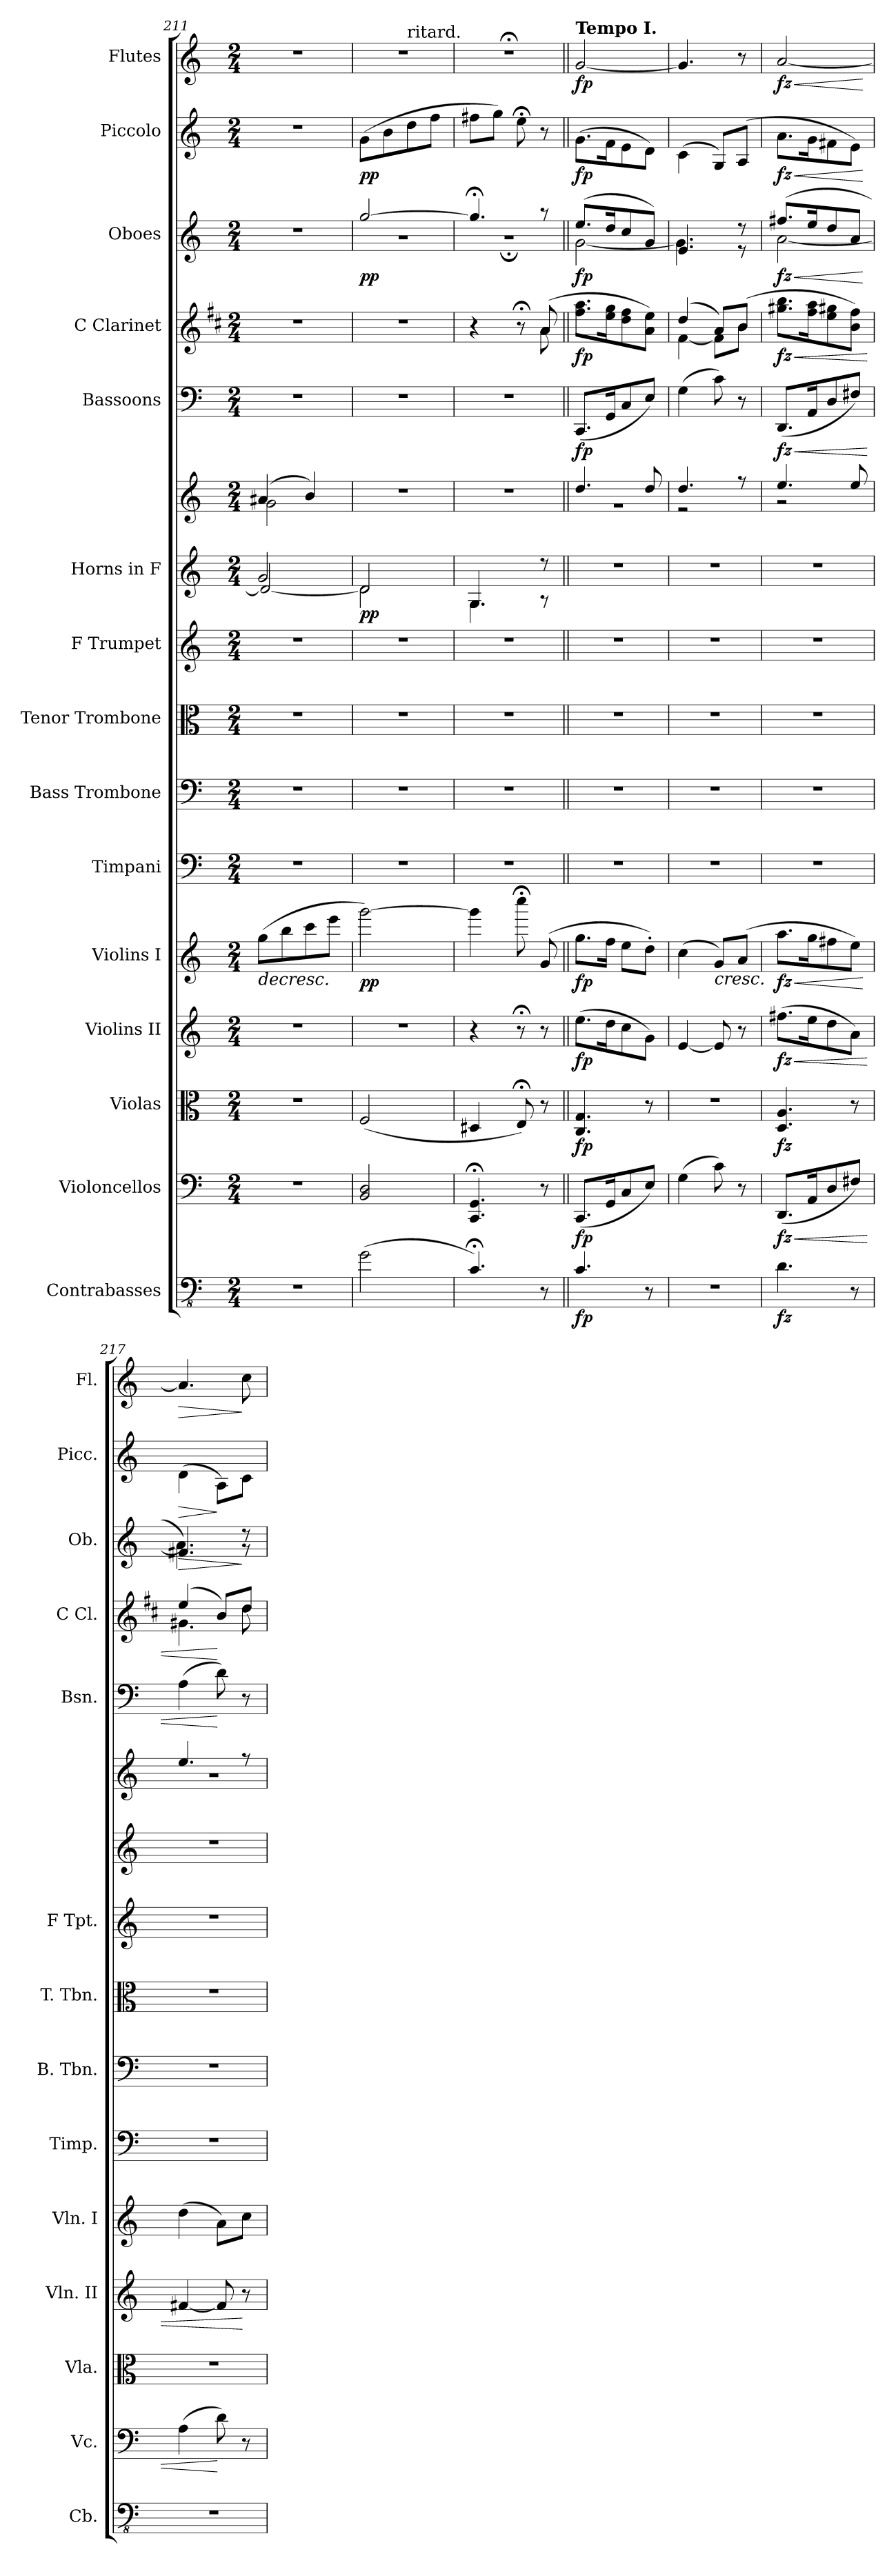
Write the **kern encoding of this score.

**kern	**dynam	**kern	**dynam	**kern	**dynam	**kern	**dynam	**kern	**dynam	**kern	**kern	**kern	**kern	**kern	**kern	**dynam	**kern	**dynam	**kern	**dynam	**kern	**dynam	**kern	**dynam	**kern	**dynam
*part15	*part15	*part14	*part14	*part13	*part13	*part12	*part12	*part11	*part11	*part10	*part9	*part8	*part7	*part6	*part6	*part6	*part5	*part5	*part4	*part4	*part3	*part3	*part2	*part2	*part1	*part1
*staff16	*staff16	*staff15	*staff15	*staff14	*staff14	*staff13	*staff13	*staff12	*staff12	*staff11	*staff10	*staff9	*staff8	*staff7	*staff6	*staff6/7	*staff5	*staff5	*staff4	*staff4	*staff3	*staff3	*staff2	*staff2	*staff1	*staff1
*I"Contrabasses	*	*I"Violoncellos	*	*I"Violas	*	*I"Violins II	*	*I"Violins I	*	*I"Timpani	*I"Bass Trombone	*I"Tenor Trombone	*I"F Trumpet	*I"Horns in F	*	*	*I"Bassoons	*	*I"C Clarinet	*	*I"Oboes	*	*I"Piccolo	*	*I"Flutes	*
*I'Cb.	*	*I'Vc.	*	*I'Vla.	*	*I'Vln. II	*	*I'Vln. I	*	*I'Timp.	*I'B. Tbn.	*I'T. Tbn.	*I'F Tpt.	*	*	*	*I'Bsn.	*	*I'C Cl.	*	*I'Ob.	*	*I'Picc.	*	*I'Fl.	*
*clefFv4	*	*clefF4	*	*clefC3	*	*clefG2	*	*clefG2	*	*clefF4	*clefF4	*clefC3	*clefG2	*clefG2	*clefG2	*	*clefF4	*	*clefG2	*	*clefG2	*	*clefG2	*	*clefG2	*
*ITrd7c12	*	*	*	*	*	*	*	*	*	*	*	*	*ITrd-3c-5	*ITrd4c7	*ITrd4c7	*	*	*	*ITrd1c2	*	*	*	*ITrd-7c-12	*	*	*
*k[]	*	*k[]	*	*k[]	*	*k[]	*	*k[]	*	*k[]	*k[]	*k[]	*k[b-]	*k[b-]	*k[b-]	*	*k[]	*	*k[]	*	*k[]	*	*k[]	*	*k[]	*
*M2/4	*	*M2/4	*	*M2/4	*	*M2/4	*	*M2/4	*	*M2/4	*M2/4	*M2/4	*M2/4	*M2/4	*M2/4	*	*M2/4	*	*M2/4	*	*M2/4	*	*M2/4	*	*M2/4	*
=211	=211	=211	=211	=211	=211	=211	=211	=211	=211	=211	=211	=211	=211	=211	=211	=211	=211	=211	=211	=211	=211	=211	=211	=211	=211	=211
!	!	!	!	!	!	!	!	!	!LO:HP:b	!	!	!	!	!	!	!	!	!	!	!	!	!	!	!	!	!
*	*	*	*	*	*	*	*	*	*	*	*	*	*	*^	*^	*	*	*	*	*	*	*	*	*	*	*
2r	.	2r	.	2r	.	2r	.	(>8gg\L	>	2r	2r	2r	2r	2c/	2G/_	(>4d#X/	2c\	.	2r	.	2r	.	2r	.	2r	.	2r	.
.	.	.	.	.	.	.	.	8bb\	.	.	.	.	.	.	.	.	.	.	.	.	.	.	.	.	.	.	.	.
.	.	.	.	.	.	.	.	8ccc\	.	.	.	.	.	.	.	4e/)	.	.	.	.	.	.	.	.	.	.	.	.
.	.	.	.	.	.	.	.	8eee\J	.	.	.	.	.	.	.	.	.	.	.	.	.	.	.	.	.	.	.	.
*	*	*	*	*	*	*	*	*	*	*	*	*	*	*	*	*v	*v	*	*	*	*	*	*	*	*	*	*	*
=212	=212	=212	=212	=212	=212	=212	=212	=212	=212	=212	=212	=212	=212	=212	=212	=212	=212	=212	=212	=212	=212	=212	=212	=212	=212	=212	=212
*	*	*	*	*	*	*	*	*	*	*	*	*	*	*	*	*	*	*	*	*	*	*^	*	*	*	*	*
!	!	!	!	!	!	!	!	!	!LO:DY:b	!	!	!	!	!	!	!	!LO:DY:b=2	!	!	!	!	!	!	!LO:DY:b	!	!LO:DY:b	!	!
*	*	*	*	*	*	*	*	*	*	*	*	*	*	*	*	*	*	*	*	*	*	*	*	*	*	*	*^	*
(>2GG\	.	2BB/ 2D/	.	(>2F/	.	2r	.	[2ggg\)	pp	2r	2r	2r	2r	2G/	2G\]	2r	pp	2r	.	2r	.	[2gg/	2r	pp	(>8gg\L	pp	2r	4ryy	.
.	.	.	.	.	.	.	.	.	.	.	.	.	.	.	.	.	.	.	.	.	.	.	.	.	8bb\	.	.	.	.
*	*	*	*	*	*	*	*	*	*	*	*	*	*	*	*	*	*	*	*	*	*	*	*	*	*	*	*MM115	*	*
!	!	!	!	!	!	!	!	!	!	!	!	!	!	!	!	!	!	!	!	!	!	!	!	!	!	!	!	!LO:TX:t=ritard.	!
.	.	.	.	.	.	.	.	.	.	.	.	.	.	.	.	.	.	.	.	.	.	.	.	.	8ddd\	.	.	4ryy	.
.	.	.	.	.	.	.	.	.	.	.	.	.	.	.	.	.	.	.	.	.	.	.	.	.	8fff\J	.	.	.	.
*	*	*	*	*	*	*	*	*	*	*	*	*	*	*	*	*	*	*	*	*	*	*	*	*	*	*	*v	*v	*
=213	=213	=213	=213	=213	=213	=213	=213	=213	=213	=213	=213	=213	=213	=213	=213	=213	=213	=213	=213	=213	=213	=213	=213	=213	=213	=213	=213	=213
*	*	*	*	*	*	*	*	*	*	*	*	*	*	*	*	*	*	*	*	*	*	*	*	*	*	*	*MM110	*
*	*	*	*	*	*	*	*	*	*	*	*	*	*	*	*	*	*	*	*	*^	*	*	*	*	*	*	*	*
4.CC;</)	.	4.CC/;< 4.GG/;<	.	4D#X/	.	4r	.	4ggg\]	.	2r	2r	2r	2r	4.C/	4.C\	2r	.	2r	.	4r	4.ryy	.	4.gg;</]	2r;	.	8fff#X\L	.	2r;<	.
.	.	.	.	.	.	.	.	.	.	.	.	.	.	.	.	.	.	.	.	.	.	.	.	.	.	8ggg\J)	.	.	.
.	.	.	.	8E;</)	.	8r;<	.	8cccc;<\	.	.	.	.	.	.	.	.	.	.	.	8r;<	.	.	.	.	.	8eee;<Z\	.	.	.
8r	.	8r	.	8r	.	8r	.	(<8g/	.	.	.	.	.	8r	8r	.	.	.	.	(>8g/	8g\	.	8r	.	.	8r	.	.	.
*	*	*	*	*	*	*	*	*	*	*	*	*	*	*v	*v	*	*	*	*	*v	*v	*	*	*	*	*	*	*	*
!!LO:PB:g=z
=214||	=214||	=214||	=214||	=214||	=214||	=214||	=214||	=214||	=214||	=214||	=214||	=214||	=214||	=214||	=214||	=214||	=214||	=214||	=214||	=214||	=214||	=214||	=214||	=214||	=214||	=214||	=214||
!!LO:REH:place=s1:a:B:enc=none:fs=14:t=Var 9
*	*	*	*	*	*	*	*	*	*	*	*	*	*	*	*	*	*	*	*	*	*	*	*	*	*	*MM124	*
*	*	*	*	*	*	*	*	*	*	*	*	*	*	*^	*^	*	*	*	*^	*	*	*	*	*	*	*	*
!	!	!	!	!	!	!	!	!	!	!	!	!	!	!	!	!	!	!	!	!	!	!	!	!	!	!	!	!	!LO:TX:a:B:t=Tempo I.	!
!	!LO:DY:b	!	!LO:DY:b	!	!LO:DY:b	!	!LO:DY:b	!	!LO:DY:b	!	!	!	!	!	!	!	!	!	!	!LO:DY:b	!	!	!LO:DY:b	!	!	!LO:DY:b	!	!LO:DY:b	!	!LO:DY:b
*	*	*	*	*	*	*	*	*	*	*	*	*	*	*v	*v	*	*	*	*	*	*v	*v	*	*	*	*	*	*	*	*
4.CC/	fp	(<8.CC/L	fp	4.C/ 4.G/	fp	(>8.ee\L	fp	8.gg\L	fp	2r	2r	2r	2r	2r	4.g/	2r	.	(<8.CC/L	fp	8.ee\ 8.gg\L	fp	(>8.ee/L	[2g\	fp	(>8.gg\L	fp	[2g/	fp
.	.	16GG/K	.	.	.	16dd\K	.	16ff\Jk	.	.	.	.	.	.	.	.	.	16GG/K	.	16dd\ 16ff\K	.	16dd/K	.	.	16ff\K	.	.	.
.	.	8C/	.	.	.	8cc\	.	8ee\L	.	.	.	.	.	.	.	.	.	8C/	.	8cc\ 8ee\	.	8cc/	.	.	8ee\	.	.	.
8r	.	8E/J)	.	8r	.	8g\J)	.	8dd'\J)	.	.	.	.	.	.	8g/	.	.	8E/J)	.	8g\ 8dd\J)	.	8g/J)	.	.	8dd\J)	.	.	.
=215	=215	=215	=215	=215	=215	=215	=215	=215	=215	=215	=215	=215	=215	=215	=215	=215	=215	=215	=215	=215	=215	=215	=215	=215	=215	=215	=215	=215
*	*	*	*	*	*	*	*	*	*	*	*	*	*	*	*	*	*	*	*	*^	*	*	*	*	*	*	*	*
2r	.	(>4G\	.	2r	.	[4e/	.	(>4cc\	.	2r	2r	2r	2r	2r	4.g/	2r	.	(>4G\	.	(>4cc/	[4e\	.	4.e/	4.g\]	.	(>4cc\	.	4.g/]	.
!	!	!	!	!	!	!	!	!	!LO:HP:b	!	!	!	!	!	!	!	!	!	!	!	!	!	!	!	!	!	!	!	!
.	.	8c\)	.	.	.	8e/]	.	8g/L)	<	.	.	.	.	.	.	.	.	8c\)	.	8g/L)	8e\L]	.	.	.	.	8g/L)	.	.	.
.	.	8r	.	.	.	8r	.	(<8a/J	.	.	.	.	.	.	8r	.	.	8r	.	(>8a/J	8a\J	.	8r	8r	.	(<8a/J	.	8r	.
*	*	*	*	*	*	*	*	*	*	*	*	*	*	*	*	*	*	*	*	*v	*v	*	*	*	*	*	*	*	*
*	*	*	*	*	*	*	*	*	*	*	*	*	*	*	*v	*v	*	*	*	*	*	*v	*v	*	*	*	*	*
.	.	.	.	.	.	.	.	.	]	.	.	.	.	.	.	.	.	.	.	.	.	.	.	.	.	.
=216	=216	=216	=216	=216	=216	=216	=216	=216	=216	=216	=216	=216	=216	=216	=216	=216	=216	=216	=216	=216	=216	=216	=216	=216	=216	=216
!	!LO:DY:b	!	!LO:HP:b	!	!	!	!LO:HP:b	!	!LO:HP:b	!	!	!	!	!	!	!	!	!LO:HP:b	!	!LO:HP:b	!	!LO:HP:b	!	!LO:HP:b	!	!LO:HP:b
*	*	*	*	*	*	*	*	*	*	*	*	*	*	*	*^	*	*	*	*	*	*^	*	*	*	*	*
!	!	!	!LO:DY:n=1:b	!	!LO:DY:b	!	!LO:DY:n=1:b	!	!LO:DY:n=1:b	!	!	!	!	!	!	!	!	!	!LO:DY:n=1:b	!	!LO:DY:n=1:b	!	!	!LO:DY:n=1:b	!	!LO:DY:n=1:b	!	!LO:DY:n=1:b
4.DD\	fz	(<8.DD/L	< fz	4.D/ 4.A/	fz	(>8.ff#X\L	< fz	8.aa\L	< fz	2r	2r	2r	2r	2r	4.a/	2r	.	(<8.DD/L	< fz	8.ff#X\ 8.aa\L	< fz	(>8.ff#X/L	[2a\	< fz	8.aa\L	< fz	[2a/	< fz
.	.	16AA/K	.	.	.	16ee\K	.	16gg\K	.	.	.	.	.	.	.	.	.	16AA/K	.	16ee\ 16gg\K	.	16ee/K	.	.	16gg\K	.	.	.
.	.	8D/	.	.	.	8dd\	.	8ff#X\	.	.	.	.	.	.	.	.	.	8D/	.	8dd\ 8ff#X\	.	8dd/	.	.	8ff#X\	.	.	.
8r	.	8F#X/J)	.	8r	.	8a\J)	.	8ee\J)	.	.	.	.	.	.	8a/	.	.	8F#X/J)	.	8a\ 8ee\J)	.	8a/J	.	.	8ee\J)	.	.	.
*	*	*	*	*	*	*	*	*	*	*	*	*	*	*	*v	*v	*	*	*	*	*	*v	*v	*	*	*	*	*
.	.	.	.	.	.	.	.	.	[	.	.	.	.	.	.	.	.	.	.	.	.	[	.	[	.	[
=217	=217	=217	=217	=217	=217	=217	=217	=217	=217	=217	=217	=217	=217	=217	=217	=217	=217	=217	=217	=217	=217	=217	=217	=217	=217	=217
*	*	*	*	*	*	*	*	*	*	*	*	*	*	*	*^	*	*	*	*^	*	*	*	*	*	*	*
!	!	!	!	!	!	!	!	!	!	!	!	!	!	!	!	!	!	!	!	!	!	!	!	!LO:HP:b	!	!LO:HP:b	!	!LO:HP:b
*	*	*	*	*	*	*	*	*	*	*	*	*	*	*	*	*	*	*	*	*	*	*	*^	*	*	*	*	*
2r	.	(>4A\	.	2r	.	[4f#X/	.	(>4dd\	.	2r	2r	2r	2r	2r	4.a/	2r	.	(>4A\	.	(>4dd/	4.f#X\	.	4.f#X/)	4.a\]	>	(>4dd\	>	4.a/]	>
.	.	8d\)	[	.	.	8f#/]	.	8a\L)	[	.	.	.	.	.	.	.	.	8d\)	[	8a/L)	.	[	.	.	.	8a\L)	]	.	.
.	.	8r	.	.	.	8r	[	8cc\J	.	.	.	.	.	.	8r	.	.	8r	.	8cc/J	8cc\	.	8r	8r	]	8cc\J	.	8cc\	]
*	*	*	*	*	*	*	*	*	*	*	*	*	*	*	*	*	*	*	*	*v	*v	*	*	*	*	*	*	*	*
*	*	*	*	*	*	*	*	*	*	*	*	*	*	*	*v	*v	*	*	*	*	*	*v	*v	*	*	*	*	*
=	=	=	=	=	=	=	=	=	=	=	=	=	=	=	=	=	=	=	=	=	=	=	=	=	=	=
*-	*-	*-	*-	*-	*-	*-	*-	*-	*-	*-	*-	*-	*-	*-	*-	*-	*-	*-	*-	*-	*-	*-	*-	*-	*-	*-
